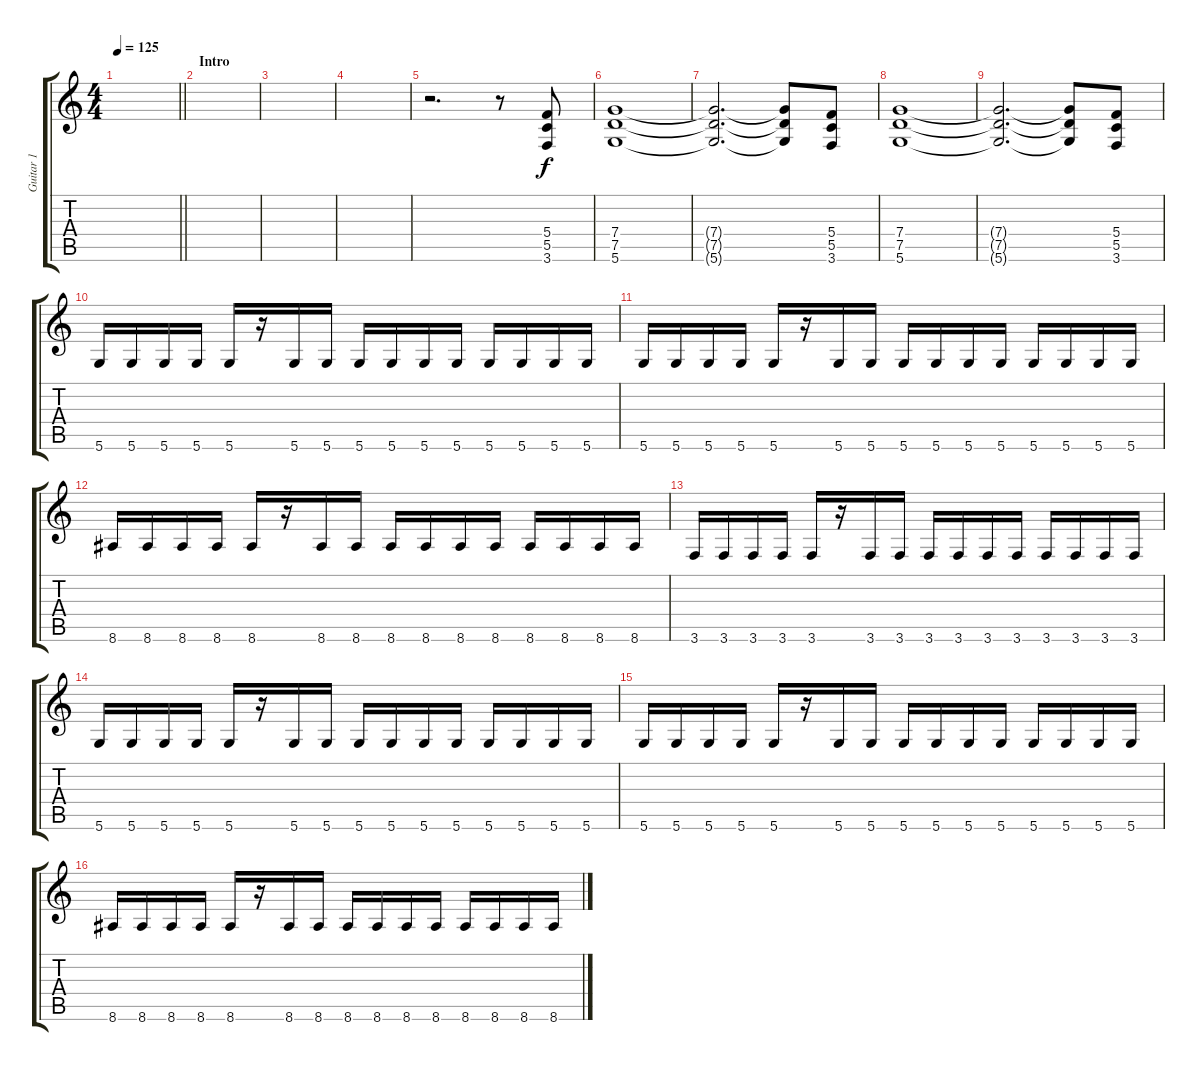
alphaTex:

\track ("Guitar 1" "Guitar 1") {instrument distortionguitar}
\staff {score tabs}
\tuning (D4 A3 F3 C3 G2 D2) {hide}
\ts (4 4)
\tempo 125
\clef g2
\barLineRight lightlight
\ks c
|
\section ("" "Intro")
|
|
|
r.2{d} r.8 (5.4 5.5 3.6).8 |
(7.4 7.5 5.6).1 |
(7.4{t} 7.5{t} 5.6{t}).2{d} (7.4{t} 7.5{t} 5.6{t}).8 (5.4 5.5 3.6).8 |
(7.4 7.5 5.6).1 |
(7.4{t} 7.5{t} 5.6{t}).2{d} (7.4{t} 7.5{t} 5.6{t}).8 (5.4 5.5 3.6).8 |
5.6.16 5.6.16 5.6.16 5.6.16 5.6.16 r.16 5.6.16 5.6.16 5.6.16 5.6.16 5.6.16 5.6.16 5.6.16 5.6.16 5.6.16 5.6.16 |
5.6.16 5.6.16 5.6.16 5.6.16 5.6.16 r.16 5.6.16 5.6.16 5.6.16 5.6.16 5.6.16 5.6.16 5.6.16 5.6.16 5.6.16 5.6.16 |
8.6.16 8.6.16 8.6.16 8.6.16 8.6.16 r.16 8.6.16 8.6.16 8.6.16 8.6.16 8.6.16 8.6.16 8.6.16 8.6.16 8.6.16 8.6.16 |
3.6.16 3.6.16 3.6.16 3.6.16 3.6.16 r.16 3.6.16 3.6.16 3.6.16 3.6.16 3.6.16 3.6.16 3.6.16 3.6.16 3.6.16 3.6.16 |
5.6.16 5.6.16 5.6.16 5.6.16 5.6.16 r.16 5.6.16 5.6.16 5.6.16 5.6.16 5.6.16 5.6.16 5.6.16 5.6.16 5.6.16 5.6.16 |
5.6.16 5.6.16 5.6.16 5.6.16 5.6.16 r.16 5.6.16 5.6.16 5.6.16 5.6.16 5.6.16 5.6.16 5.6.16 5.6.16 5.6.16 5.6.16 |
8.6.16 8.6.16 8.6.16 8.6.16 8.6.16 r.16 8.6.16 8.6.16 8.6.16 8.6.16 8.6.16 8.6.16 8.6.16 8.6.16 8.6.16 8.6.16
